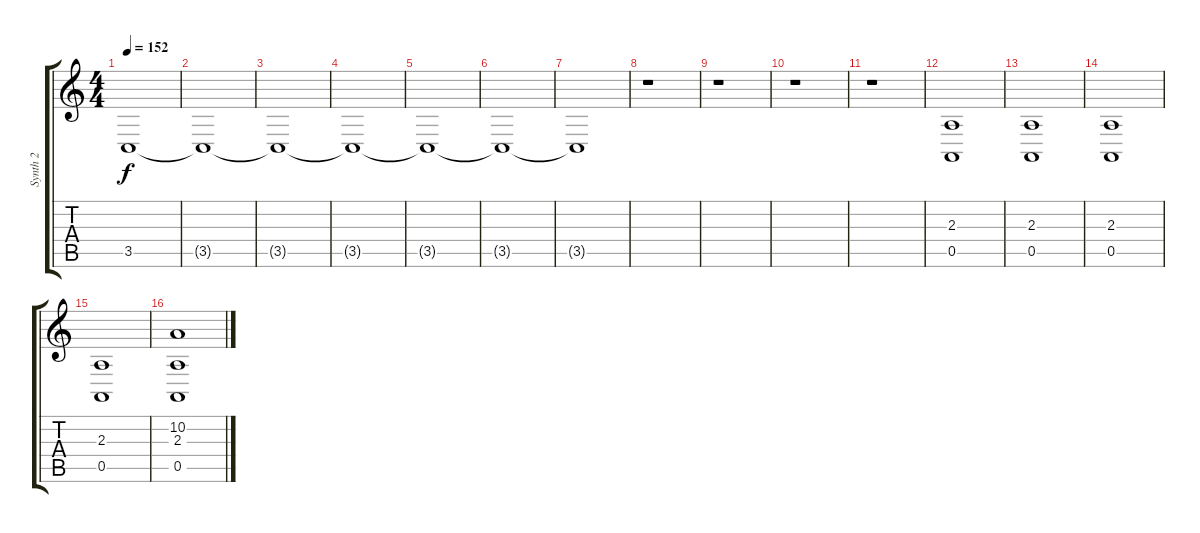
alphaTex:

\track ("Synth 2" "Synth 2") {instrument pad3polysynth}
\staff {score tabs}
\tuning (E4 B3 G3 D3 A2 E2) {hide}
\ts (4 4)
\tempo 152
\clef g2
\ks c
3.5{t}.1{dy f} |
3.5{t}.1 |
3.5{t}.1 |
3.5{t}.1 |
3.5{t}.1 |
3.5{t}.1 |
3.5{t}.1 |
r.1 |
r.1 |
r.1 |
r.1 |
(2.3 0.5).1{volume 12} |
(2.3 0.5).1 |
(2.3 0.5).1 |
(2.3 0.5).1 |
(10.2 2.3 0.5).1{volume 14}
